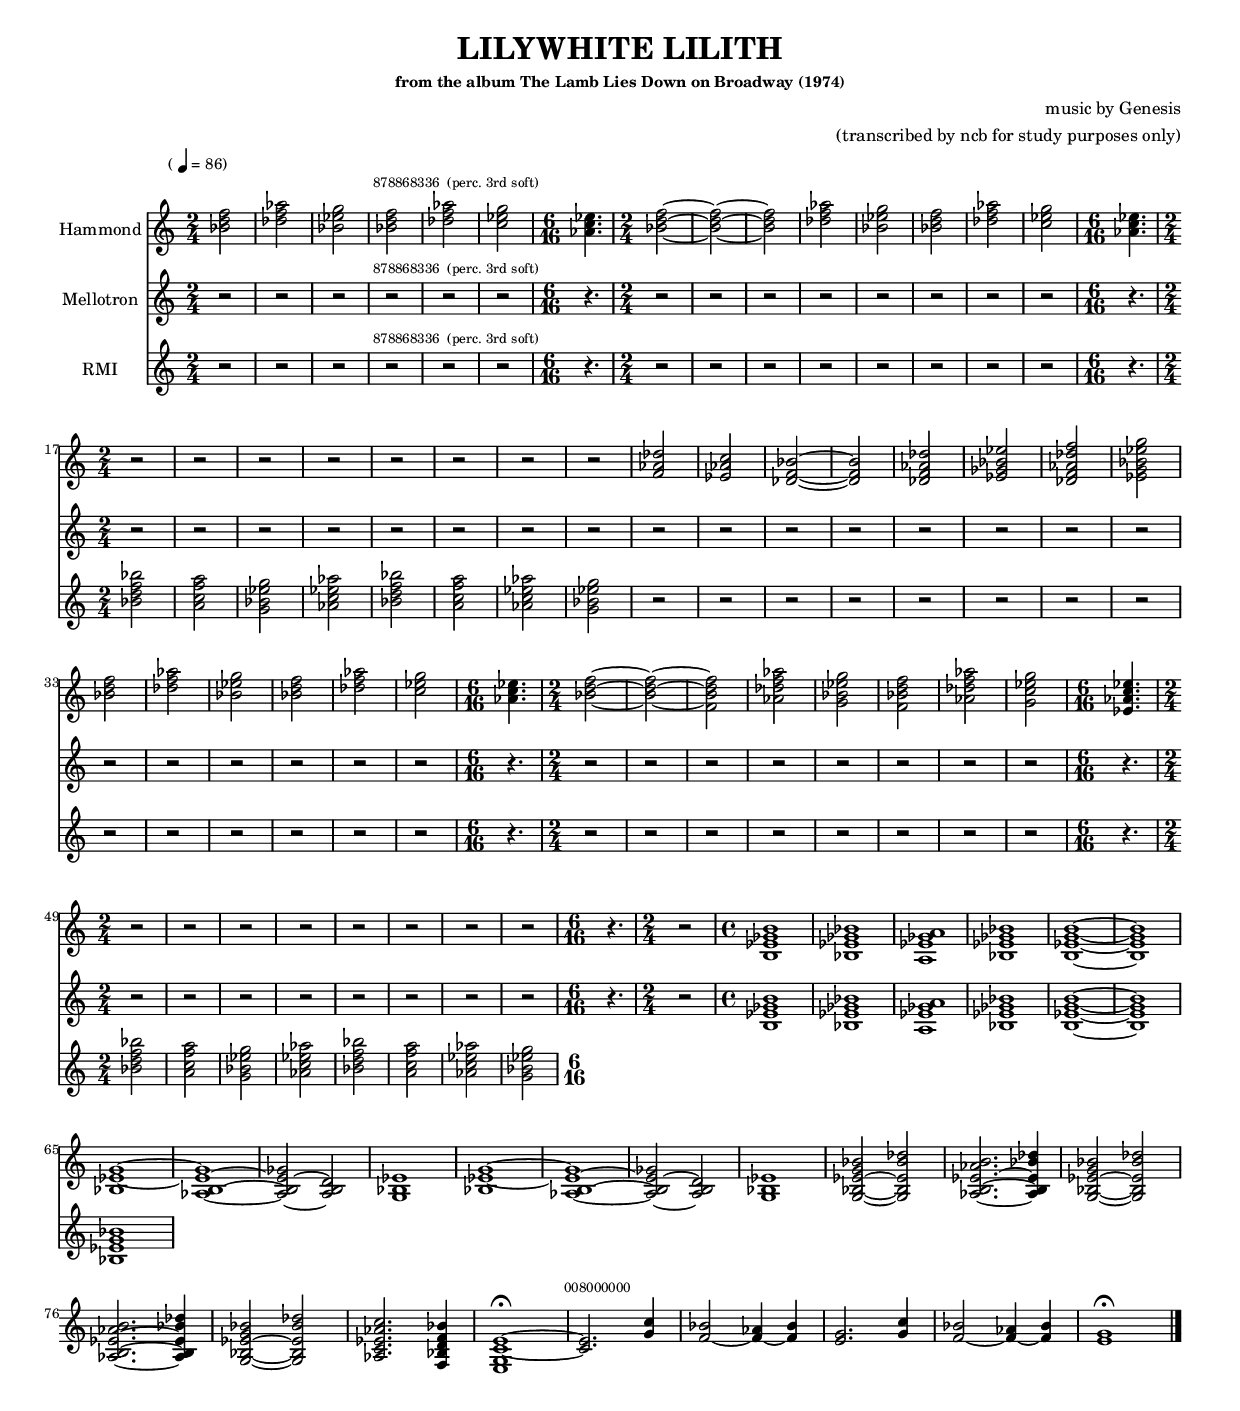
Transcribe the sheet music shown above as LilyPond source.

\version "2.12.3"
#(ly:set-option 'delete-intermediate-files #t)



% -----------------------------------------------------------------------------------------------------------------------
% -----------------------------------------------------------------------------------------------------------------------
%                                                      TEMA I                                                 
% -----------------------------------------------------------------------------------------------------------------------
% -----------------------------------------------------------------------------------------------------------------------
hammondTemaI = \relative c'' {
    <bes d f>2
	<des f aes>2
	<bes ees g>2
	<bes d f>2
    <des f aes>2
	<c ees g>2
	\time 6/16
	<aes c ees>4.
	\time 2/4
	<bes d f>2~
	<bes d f>2~

	<bes d f>2
	<des f aes>2
	<bes ees g>2
	<bes d f>2
    <des f aes>2
	<c ees g>2
	\time 6/16
	<aes c ees>4.
	\time 2/4
}
hammondTemaIbis = \relative c'' {
    <bes d f>2
	<des f aes>2
	<bes ees g>2
	<bes d f>2
    <des f aes>2
	<c ees g>2
	\time 6/16
	<aes c ees>4.
	\time 2/4
	<bes d f>2~
	<bes d f>2~

	<f bes d f>2
	<aes des f aes>2
	<g bes ees g>2
	<f bes d f>2
    <aes des f aes>2
	<g c ees g>2
	\time 6/16
	<ees aes c ees>4.
	\time 2/4
}
% -----------------------------------------------------------------------------------------------------------------------
% -----------------------------------------------------------------------------------------------------------------------
%                                                      TEMA II                                                 
% -----------------------------------------------------------------------------------------------------------------------
% -----------------------------------------------------------------------------------------------------------------------
rmiTemaII = \relative c'' {
    <bes d f bes>2
	<a c f a>2
	<g bes ees g>2
	<aes c ees aes>2

	<bes d f bes>2
	<a c f a>2
	<aes c ees aes>2
	<g bes ees g>2
}

% -----------------------------------------------------------------------------------------------------------------------
% -----------------------------------------------------------------------------------------------------------------------
%                                                      PONTE I                                                 
% -----------------------------------------------------------------------------------------------------------------------
% -----------------------------------------------------------------------------------------------------------------------
hammondPonteI = \relative c' {
    <f aes des>2
	<ees aes c>2
	<des f bes>2~
	<des f bes>2

    <des f aes des>2
	<ees ges bes ees>2
	<des f aes des f>2
	<ees g bes ees g>2
}
% -----------------------------------------------------------------------------------------------------------------------
% -----------------------------------------------------------------------------------------------------------------------
%                                                      PONTE II                                                 
% -----------------------------------------------------------------------------------------------------------------------
% -----------------------------------------------------------------------------------------------------------------------
hammondPonteII = \relative c' {
    \time 6/16 r4. \time 2/4
	r2

	\time 4/4
    <b ees ges  b>1
	<bes ees ges  bes>1
	<a ees' ges a>1
	<bes ees ges  bes>1

	<b ees g  b>1~
	<b ees g  b>1
}
mellotronPonteII = \relative c' {
    \time 6/16 r4. \time 2/4
	r2

	\time 4/4
    <b ees ges  b>1
	<bes ees ges  bes>1
	<a ees' ges  a>1
	<bes ees ges  bes>1

	<b ees g  b>1~
	<b ees g  b>1
}
% -----------------------------------------------------------------------------------------------------------------------
% -----------------------------------------------------------------------------------------------------------------------
%                                                      TEMA III                                                 
% -----------------------------------------------------------------------------------------------------------------------
% -----------------------------------------------------------------------------------------------------------------------
hammondTemaIII = \relative c' {
    <bes ees g>1~
	<aes b ees g>1~
	<aes b ees ges>2~		<aes b d>2~
	<g bes ees>1

    <bes ees g>1~
	<aes b ees g>1~
	<aes b ees ges>2~		<aes b d>2~
	<g bes ees>1

    <g~ bes~ ees~ g bes >2		<g bes ees bes' des>2
	<aes~ b~ ees~ aes b>2.				<aes b ees bes' des>4
    <g~ bes~ ees~ g bes >2		<g bes ees bes' des>2
	<aes~ b~ ees~ aes b>2.				<aes b ees bes' des>4

    <g~ bes~ ees~ g bes >2		<g bes ees bes' des>2
	<aes~ c~ ees~ aes c>2.				<f  bes d f bes>4
	<e g c e>1~\fermata
}
mellotronTemaIII = \relative c' {
    <bes ees g bes>1
}
% -----------------------------------------------------------------------------------------------------------------------
% -----------------------------------------------------------------------------------------------------------------------
%                                                       CODA                                                  
% -----------------------------------------------------------------------------------------------------------------------
% -----------------------------------------------------------------------------------------------------------------------
hammondCoda = \relative c'' {
    <c, e>2.	<g' c>4
	<f~ bes>2	<f~ aes>4	<f~ bes>4

	<e g>2.		<g c>4
	<f~ bes>2	<f~ aes>4	<f~ bes>4

	<e g>1\fermata
}



% -----------------------------------------------------------------------------------------------------------------------
% -----------------------------------------------------------------------------------------------------------------------

hammond = \relative c' {
    \clef violin
	\key c \major
	\time 2/4

	\mark \markup { \tiny { "                                                   878868336  (perc. 3rd soft)" } }

	% TEMA I
	\hammondTemaI
	\break

	% TEMA II
	r2 r2 r2 r2
	r2 r2 r2 r2

	% PONTE I
	\hammondPonteI
	\break

	% TEMA I
	\hammondTemaIbis
	\break

	% TEMA II
	r2 r2 r2 r2
	r2 r2 r2 r2

	% PONTE II
	\hammondPonteII
	\break

	% TEMA III
	\hammondTemaIII

	% CODA
	\mark \markup { \tiny { "               008000000" } }
	\hammondCoda

	\bar "|."
}
rmi = \relative c' {
    \clef violin
	\key c \major
	\time 2/4

	% TEMA I
	r2 r2 r2 r2 r2 r2 \time 6/16 r4. \time 2/4 r2 r2
	r2 r2 r2 r2 r2 r2 \time 6/16 r4. \time 2/4

	% TEMA II
	\rmiTemaII

	% PONTE I
	r2 r2 r2 r2
	r2 r2 r2 r2

	% TEMA I
	r2 r2 r2 r2 r2 r2 \time 6/16 r4. \time 2/4 r2 r2
	r2 r2 r2 r2 r2 r2 \time 6/16 r4. \time 2/4

	% TEMA II
	\rmiTemaII

	% PONTE II
	% TEMA III
	% CODA
}
mellotron = \relative c' {
    \clef violin
	\key c \major
	\time 2/4

	\mark \markup { \tiny { "                 violins" } }

	% TEMA I
	r2 r2 r2 r2 r2 r2 \time 6/16 r4. \time 2/4 r2 r2
	r2 r2 r2 r2 r2 r2 \time 6/16 r4. \time 2/4

	% TEMA II
	r2 r2 r2 r2
	r2 r2 r2 r2

	% PONTE I
	r2 r2 r2 r2
	r2 r2 r2 r2

	% TEMA I
	r2 r2 r2 r2 r2 r2 \time 6/16 r4. \time 2/4 r2 r2
	r2 r2 r2 r2 r2 r2 \time 6/16 r4. \time 2/4

	% TEMA II
	r2 r2 r2 r2
	r2 r2 r2 r2

	% PONTE II
	\mellotronPonteII

	% TEMA III
	\mellotronTemaIII

	% CODA
}
% ----------------------------------------------------------------------------



#(set-global-staff-size 15)


\book { 

    \header {
        title       = \markup {\larger "LILYWHITE LILITH"}
	    subtitle    = ""
	    subsubtitle = "from the album The Lamb Lies Down on Broadway (1974)"
        composer    = "music by Genesis"
	    arranger    = "(transcribed by ncb for study purposes only)"
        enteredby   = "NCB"
        piece       = \markup { \bold "                     " \smaller { (\note #"4"#1 = 86) } }
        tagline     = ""
    }


    \score {
		<<
			\new Staff = "Hammond" \with { midiInstrument = #"drawbar organ" }
	        <<
		        \set Staff.instrumentName = "Hammond"
	            \hammond

            >>

		    \new Staff = "Mellotron" \with { midiInstrument = #"violin" }
	        <<
		        \set Staff.instrumentName = "Mellotron"
	            \mellotron
            >>

            \new Staff = "RMI" \with { midiInstrument = #"acoustic guitar (nylon)" }
	        <<
		        \set Staff.instrumentName = "RMI"
	            \rmi

            >>
		>>
	    \layout {
		    \context { \override VerticalAlignment #'forced-distance = #8 }
			\context { \Score \remove "Mark_engraver" \remove "Staff_collecting_engraver" }
            \context { \Staff \consists "Mark_engraver" \consists "Staff_collecting_engraver" }
		}
	    \midi { \context { \Score tempoWholesPerMinute = #(ly:make-moment 86 4) } }
    }

	\paper{
	    ragged-bottom = ##t
        ragged-last-bottom = ##t
    }

}
